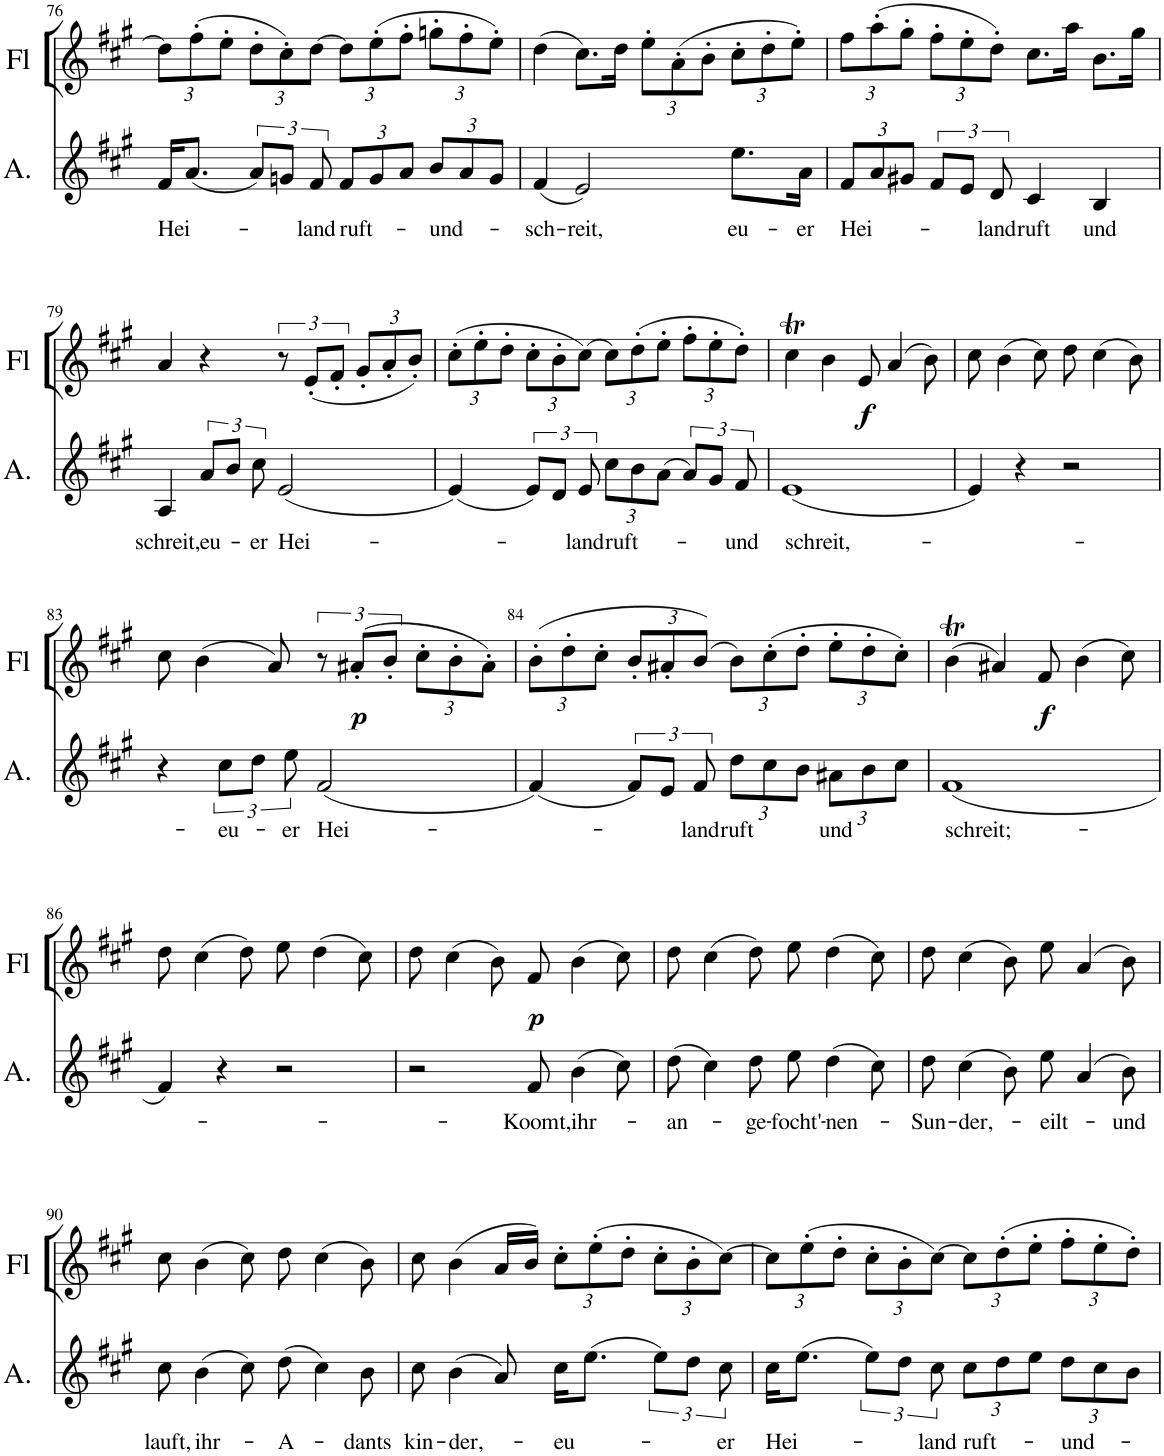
**kern	**text	**kern	**dynam
*part2	*part2	*part1	*part1
*staff2	*staff2	*staff1	*staff1
*I"Alto	*	*I"Flute	*
*I'A.	*	*I'Fl	*
!!LO:PB:g=z
*clefG2	*	*clefG2	*
*k[f#c#g#]	*	*k[f#c#g#]	*
*M4/4	*	*M4/4	*
*met(c)	*	*met(c)	*
=76	=76	=76	=76
!	!LO:LY:b	!	!
*	*	*Xbrackettup	*
16f#/KL	Hei-	12dd\L]	.
(8.a/J	.	.	.
.	.	(12ff#'\	.
.	.	12ee'\J	.
12a/L)	.	12dd'\L	.
12gn/J	.	12cc#'\)	.
!	!LO:LY:b	!	!
12f#/	-land	[12dd\J	.
*Xbrackettup	*	*	*
!	!LO:LY:b	!	!
12f#/L	ruft-	12dd\L]	.
12g/	.	(12ee'\	.
12a/J	.	12ff#'\J	.
!	!LO:LY:b	!	!
12b/L	-und-	12ggn'\L	.
12a/	.	12ff#'\	.
12g/J	.	12ee'\J)	.
=77	=77	=77	=77
!	!LO:LY:b	!	!
(4f#/	sch-	(4dd\	.
!	!LO:LY:b	!	!
2e/)	-reit,	8.cc#\L)	.
.	.	16dd\Jk	.
.	.	12ee'\L	.
.	.	(12a'\	.
.	.	12b'\J	.
!	!LO:LY:b	!	!
8.ee\L	eu-	12cc#'\L	.
.	.	12dd'\	.
.	.	12ee'\J)	.
!	!LO:LY:b	!	!
16a\Jk	-er	.	.
=78	=78	=78	=78
!	!LO:LY:b	!	!
12f#/L	Hei-	12ff#\L	.
12a/	.	(12aa'\	.
12g#X/J	.	12gg#'\J	.
*brackettup	*	*	*
12f#/L	.	12ff#'\L	.
12e/J	.	12ee'\	.
!	!LO:LY:b	!	!
12d/	-land	12dd'\J)	.
!	!LO:LY:b	!	!
4c#/	ruft	8.cc#\L	.
.	.	16aa\Jk	.
!	!LO:LY:b	!	!
4B/	und	8.b\L	.
.	.	16gg#\Jk	.
!!LO:LB:g=z
=79	=79	=79	=79
!	!LO:LY:b	!	!
4A/	schreit,	4a/	.
!	!LO:LY:b	!	!
12a/L	eu-	4r	.
12b/J	.	.	.
!	!LO:LY:b	!	!
12cc#\	-er	.	.
!	!LO:LY:b	!	!
*	*	*brackettup	*
(2e/	Hei-	12r	.
.	.	(12e'/L	.
.	.	12f#'/J	.
*	*	*Xbrackettup	*
.	.	12g#'/L	.
.	.	12a'/	.
.	.	12b'/J)	.
=80	=80	=80	=80
(4e/)	.	(12cc#'\L	.
.	.	12ee'\	.
.	.	12dd'\J	.
12e/L)	.	12cc#'\L	.
12d/J	.	12b'\	.
!	!LO:LY:b	!	!
12e/	-land	(12cc#\J)	.
*Xbrackettup	*	*	*
!	!LO:LY:b	!	!
12cc#\L	ruft-	12cc#\L)	.
12b\	.	(12dd'\	.
(12a\J	.	12ee'\J	.
*brackettup	*	*	*
12a/L)	.	12ff#'\L	.
12g#/J	.	12ee'\	.
!	!LO:LY:b	!	!
12f#/	-und	12dd'\J)	.
=81	=81	=81	=81
!	!LO:LY:b	!	!
(1e	schreit,-	4cc#t\	.
.	.	4b\	.
!	!	!	!LO:DY:b
.	.	8e/	f
.	.	(4a/	.
.	.	8b\)	.
=82	=82	=82	=82
4e/)	.	8cc#\	.
.	.	(4b\	.
4r	.	.	.
.	.	8cc#\)	.
2r	.	8dd\	.
.	.	(4cc#\	.
.	.	8b\)	.
!!LO:LB:g=z
=83	=83	=83	=83
4r	.	8cc#\	.
.	.	(4b\	.
!	!LO:LY:b	!	!
12cc#\L	eu-	.	.
12dd\J	.	.	.
.	.	8a/)	.
!	!LO:LY:b	!	!
12ee\	-er	.	.
!	!LO:LY:b	!	!
*	*	*brackettup	*
(2f#/	Hei-	12r	.
!	!	!	!LO:DY:b
.	.	(12a#X'/L	p
.	.	12b'/J	.
*	*	*Xbrackettup	*
.	.	12cc#'\L	.
.	.	12b'\	.
.	.	12a#'\J)	.
=84	=84	=84	=84
(4f#/)	.	(12b'\L	.
.	.	12dd'\	.
.	.	12cc#'\J	.
12f#/L)	.	12b'/L	.
12e/J	.	12a#X'/	.
!	!LO:LY:b	!	!
12f#/	-land	(12b/J)	.
*Xbrackettup	*	*	*
!	!LO:LY:b	!	!
12dd\L	ruft	12b\L)	.
12cc#\	.	(12cc#'\	.
12b\J	.	12dd'\J	.
!	!LO:LY:b	!	!
12a#X\L	und	12ee'\L	.
12b\	.	12dd'\	.
12cc#\J	.	12cc#'\J)	.
=85	=85	=85	=85
!	!LO:LY:b	!	!
(1f#	schreit;-	(4bT\	.
.	.	4a#X/)	.
!	!	!	!LO:DY:b
.	.	8f#/	f
.	.	(4b\	.
.	.	8cc#\)	.
!!LO:LB:g=z
=86	=86	=86	=86
4f#/)	.	8dd\	.
.	.	(4cc#\	.
4r	.	.	.
.	.	8dd\)	.
2r	.	8ee\	.
.	.	(4dd\	.
.	.	8cc#\)	.
=87	=87	=87	=87
2r	.	8dd\	.
.	.	(4cc#\	.
.	.	8b\)	.
!	!LO:LY:b	!	!LO:DY:b
8f#/	-Koomt,	8f#/	p
!	!LO:LY:b	!	!
(4b\	ihr-	(4b\	.
8cc#\)	.	8cc#\)	.
=88	=88	=88	=88
!	!LO:LY:b	!	!
(8dd\	-an-	8dd\	.
4cc#\)	.	(4cc#\	.
!	!LO:LY:b	!	!
8dd\	-ge-	8dd\)	.
!	!LO:LY:b	!	!
8ee\	-focht'-	8ee\	.
!	!LO:LY:b	!	!
(4dd\	-nen-	(4dd\	.
8cc#\)	.	8cc#\)	.
=89	=89	=89	=89
!	!LO:LY:b	!	!
8dd\	-Sun-	8dd\	.
!	!LO:LY:b	!	!
(4cc#\	-der,-	(4cc#\	.
8b\)	.	8b\)	.
!	!LO:LY:b	!	!
8ee\	-eilt-	8ee\	.
(4a/	.	(4a/	.
!	!LO:LY:b	!	!
8b\)	-und	8b\)	.
!!LO:LB:g=z
=90	=90	=90	=90
!	!LO:LY:b	!	!
8cc#\	lauft,	8cc#\	.
!	!LO:LY:b	!	!
(4b\	ihr-	(4b\	.
8cc#\)	.	8cc#\)	.
!	!LO:LY:b	!	!
(8dd\	-A-	8dd\	.
4cc#\)	.	(4cc#\	.
!	!LO:LY:b	!	!
8b\	-dants	8b\)	.
=91	=91	=91	=91
!	!LO:LY:b	!	!
8cc#\	kin-	8cc#\	.
!	!LO:LY:b	!	!
(4b\	-der,-	(4b\	.
8a/)	.	16a/LL	.
.	.	16b/JJ)	.
!	!LO:LY:b	!	!
16cc#\KL	-eu-	12cc#'\L	.
(8.ee\J	.	.	.
.	.	(12ee'\	.
.	.	12dd'\J	.
*brackettup	*	*	*
12ee\L)	.	12cc#'\L	.
12dd\J	.	12b'\	.
!	!LO:LY:b	!	!
12cc#\	-er	[12cc#\J)	.
=92	=92	=92	=92
!	!LO:LY:b	!	!
16cc#\KL	Hei-	12cc#\L]	.
(8.ee\J	.	.	.
.	.	(12ee'\	.
.	.	12dd'\J	.
12ee\L)	.	12cc#'\L	.
12dd\J	.	12b'\	.
!	!LO:LY:b	!	!
12cc#\	-land	[12cc#\J)	.
*Xbrackettup	*	*	*
!	!LO:LY:b	!	!
12cc#\L	ruft-	12cc#\L]	.
12dd\	.	(12dd'\	.
12ee\J	.	12ee'\J	.
!	!LO:LY:b	!	!
12dd\L	-und-	12ff#'\L	.
12cc#\	.	12ee'\	.
12b\J	.	12dd'\J)	.
=	=	=	=
*-	*-	*-	*-
